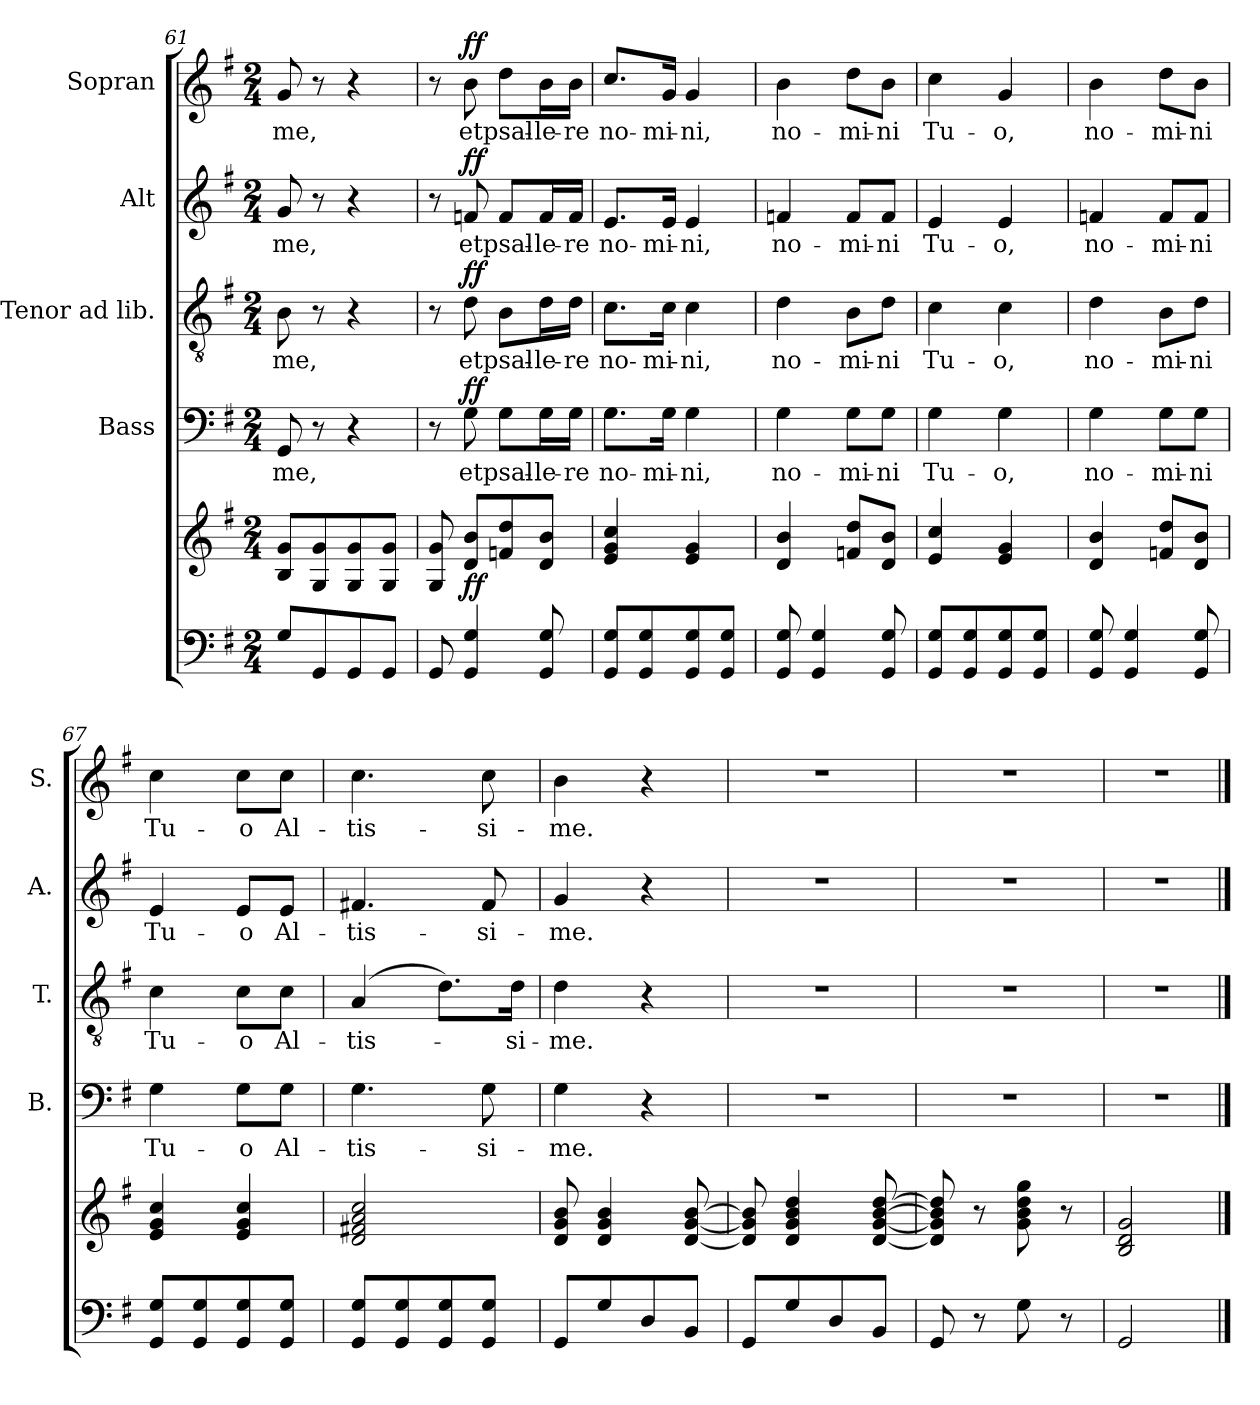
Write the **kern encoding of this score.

**kern	**kern	**dynam	**kern	**text	**dynam	**kern	**text	**dynam	**kern	**text	**dynam	**kern	**text	**dynam
*part5	*part5	*part5	*part4	*part4	*part4	*part3	*part3	*part3	*part2	*part2	*part2	*part1	*part1	*part1
*staff6	*staff5	*staff5/6	*staff4	*staff4	*staff4	*staff3	*staff3	*staff3	*staff2	*staff2	*staff2	*staff1	*staff1	*staff1
*	*	*	*I"Bass	*	*	*I"Tenor ad lib.	*	*	*I"Alt	*	*	*I"Sopran	*	*
*	*	*	*I'B.	*	*	*I'T.	*	*	*I'A.	*	*	*I'S.	*	*
*clefF4	*clefG2	*	*clefF4	*	*	*clefGv2	*	*	*clefG2	*	*	*clefG2	*	*
*k[f#]	*k[f#]	*	*k[f#]	*	*	*k[f#]	*	*	*k[f#]	*	*	*k[f#]	*	*
*G:	*G:	*	*G:	*	*	*G:	*	*	*G:	*	*	*G:	*	*
*M2/4	*M2/4	*	*M2/4	*	*	*M2/4	*	*	*M2/4	*	*	*M2/4	*	*
=61	=61	=61	=61	=61	=61	=61	=61	=61	=61	=61	=61	=61	=61	=61
!	!	!	!	!LO:LY:b	!	!	!LO:LY:b	!	!	!LO:LY:b	!	!	!LO:LY:b	!
8G/L	8B/ 8g/L	.	8GG/	-me,	.	8B\	-me,	.	8g/	-me,	.	8g/	-me,	.
8GG/	8G/ 8g/	.	8r	.	.	8r	.	.	8r	.	.	8r	.	.
8GG/	8G/ 8g/	.	4r	.	.	4r	.	.	4r	.	.	4r	.	.
8GG/J	8G/ 8g/J	.	.	.	.	.	.	.	.	.	.	.	.	.
=62	=62	=62	=62	=62	=62	=62	=62	=62	=62	=62	=62	=62	=62	=62
8GG/	8G/ 8g/	.	8r	.	.	8r	.	.	8r	.	.	8r	.	.
!	!	!LO:DY:b	!	!LO:LY:b	!LO:DY:a	!	!LO:LY:b	!LO:DY:a	!	!LO:LY:b	!LO:DY:a	!	!LO:LY:b	!LO:DY:a
4GG/ 4G/	8d/ 8b/L	ff	8G\	et	ff	8d\	et	ff	8fn/	et	ff	8b\	et	ff
!	!	!	!	!LO:LY:b	!	!	!LO:LY:b	!	!	!LO:LY:b	!	!	!LO:LY:b	!
.	8fn/ 8dd/	.	8G\L	psal-	.	8B\L	psal-	.	8f/L	psal-	.	8dd\L	psal-	.
!	!	!	!	!LO:LY:b	!	!	!LO:LY:b	!	!	!LO:LY:b	!	!	!LO:LY:b	!
8GG/ 8G/	8d/ 8b/J	.	16G\L	-le-	.	16d\L	-le-	.	16f/L	-le-	.	16b\L	-le-	.
!	!	!	!	!LO:LY:b	!	!	!LO:LY:b	!	!	!LO:LY:b	!	!	!LO:LY:b	!
.	.	.	16G\JJ	-re	.	16d\JJ	-re	.	16f/JJ	-re	.	16b\JJ	-re	.
=63	=63	=63	=63	=63	=63	=63	=63	=63	=63	=63	=63	=63	=63	=63
!	!	!	!	!LO:LY:b	!	!	!LO:LY:b	!	!	!LO:LY:b	!	!	!LO:LY:b	!
8GG/ 8G/L	4e/ 4g/ 4cc/	.	8.G\L	no-	.	8.c\L	no-	.	8.e/L	no-	.	8.cc/L	no-	.
8GG/ 8G/	.	.	.	.	.	.	.	.	.	.	.	.	.	.
!	!	!	!	!LO:LY:b	!	!	!LO:LY:b	!	!	!LO:LY:b	!	!	!LO:LY:b	!
.	.	.	16G\Jk	-mi-	.	16c\Jk	-mi-	.	16e/Jk	-mi-	.	16g/Jk	-mi-	.
!	!	!	!	!LO:LY:b	!	!	!LO:LY:b	!	!	!LO:LY:b	!	!	!LO:LY:b	!
8GG/ 8G/	4e/ 4g/	.	4G\	-ni,	.	4c\	-ni,	.	4e/	-ni,	.	4g/	-ni,	.
8GG/ 8G/J	.	.	.	.	.	.	.	.	.	.	.	.	.	.
=64	=64	=64	=64	=64	=64	=64	=64	=64	=64	=64	=64	=64	=64	=64
!	!	!	!	!LO:LY:b	!	!	!LO:LY:b	!	!	!LO:LY:b	!	!	!LO:LY:b	!
8GG/ 8G/	4d/ 4b/	.	4G\	no-	.	4d\	no-	.	4fn/	no-	.	4b\	no-	.
4GG/ 4G/	.	.	.	.	.	.	.	.	.	.	.	.	.	.
!	!	!	!	!LO:LY:b	!	!	!LO:LY:b	!	!	!LO:LY:b	!	!	!LO:LY:b	!
.	8fn/ 8dd/L	.	8G\L	-mi-	.	8B\L	-mi-	.	8f/L	-mi-	.	8dd\L	-mi-	.
!	!	!	!	!LO:LY:b	!	!	!LO:LY:b	!	!	!LO:LY:b	!	!	!LO:LY:b	!
8GG/ 8G/	8d/ 8b/J	.	8G\J	-ni	.	8d\J	-ni	.	8f/J	-ni	.	8b\J	-ni	.
=65	=65	=65	=65	=65	=65	=65	=65	=65	=65	=65	=65	=65	=65	=65
!	!	!	!	!LO:LY:b	!	!	!LO:LY:b	!	!	!LO:LY:b	!	!	!LO:LY:b	!
8GG/ 8G/L	4e/ 4cc/	.	4G\	Tu-	.	4c\	Tu-	.	4e/	Tu-	.	4cc\	Tu-	.
8GG/ 8G/	.	.	.	.	.	.	.	.	.	.	.	.	.	.
!	!	!	!	!LO:LY:b	!	!	!LO:LY:b	!	!	!LO:LY:b	!	!	!LO:LY:b	!
8GG/ 8G/	4e/ 4g/	.	4G\	-o,	.	4c\	-o,	.	4e/	-o,	.	4g/	-o,	.
8GG/ 8G/J	.	.	.	.	.	.	.	.	.	.	.	.	.	.
!!LO:LB:g=z
=66	=66	=66	=66	=66	=66	=66	=66	=66	=66	=66	=66	=66	=66	=66
!	!	!	!	!LO:LY:b	!	!	!LO:LY:b	!	!	!LO:LY:b	!	!	!LO:LY:b	!
8GG/ 8G/	4d/ 4b/	.	4G\	no-	.	4d\	no-	.	4fn/	no-	.	4b\	no-	.
4GG/ 4G/	.	.	.	.	.	.	.	.	.	.	.	.	.	.
!	!	!	!	!LO:LY:b	!	!	!LO:LY:b	!	!	!LO:LY:b	!	!	!LO:LY:b	!
.	8fn/ 8dd/L	.	8G\L	-mi-	.	8B\L	-mi-	.	8f/L	-mi-	.	8dd\L	-mi-	.
!	!	!	!	!LO:LY:b	!	!	!LO:LY:b	!	!	!LO:LY:b	!	!	!LO:LY:b	!
8GG/ 8G/	8d/ 8b/J	.	8G\J	-ni	.	8d\J	-ni	.	8f/J	-ni	.	8b\J	-ni	.
=67	=67	=67	=67	=67	=67	=67	=67	=67	=67	=67	=67	=67	=67	=67
!	!	!	!	!LO:LY:b	!	!	!LO:LY:b	!	!	!LO:LY:b	!	!	!LO:LY:b	!
8GG/ 8G/L	4e/ 4g/ 4cc/	.	4G\	Tu-	.	4c\	Tu-	.	4e/	Tu-	.	4cc\	Tu-	.
8GG/ 8G/	.	.	.	.	.	.	.	.	.	.	.	.	.	.
!	!	!	!	!LO:LY:b	!	!	!LO:LY:b	!	!	!LO:LY:b	!	!	!LO:LY:b	!
8GG/ 8G/	4e/ 4g/ 4cc/	.	8G\L	-o	.	8c\L	-o	.	8e/L	-o	.	8cc\L	-o	.
!	!	!	!	!LO:LY:b	!	!	!LO:LY:b	!	!	!LO:LY:b	!	!	!LO:LY:b	!
8GG/ 8G/J	.	.	8G\J	Al-	.	8c\J	Al-	.	8e/J	Al-	.	8cc\J	Al-	.
=68	=68	=68	=68	=68	=68	=68	=68	=68	=68	=68	=68	=68	=68	=68
!	!	!	!	!LO:LY:b	!	!	!LO:LY:b	!	!	!LO:LY:b	!	!	!LO:LY:b	!
8GG/ 8G/L	2d/ 2f#X/ 2a/ 2cc/	.	4.G\	-tis-	.	(4A/	-tis-	.	4.f#X/	-tis-	.	4.cc\	-tis-	.
8GG/ 8G/	.	.	.	.	.	.	.	.	.	.	.	.	.	.
8GG/ 8G/	.	.	.	.	.	8.d\L)	.	.	.	.	.	.	.	.
!	!	!	!	!LO:LY:b	!	!	!	!	!	!LO:LY:b	!	!	!LO:LY:b	!
8GG/ 8G/J	.	.	8G\	-si-	.	.	.	.	8f#/	-si-	.	8cc\	-si-	.
!	!	!	!	!	!	!	!LO:LY:b	!	!	!	!	!	!	!
.	.	.	.	.	.	16d\Jk	-si-	.	.	.	.	.	.	.
=69	=69	=69	=69	=69	=69	=69	=69	=69	=69	=69	=69	=69	=69	=69
!	!	!	!	!LO:LY:b	!	!	!LO:LY:b	!	!	!LO:LY:b	!	!	!LO:LY:b	!
8GG/L	8d/ 8g/ 8b/	.	4G\	-me.	.	4d\	-me.	.	4g/	-me.	.	4b\	-me.	.
8G/	4d/ 4g/ 4b/	.	.	.	.	.	.	.	.	.	.	.	.	.
8D/	.	.	4r	.	.	4r	.	.	4r	.	.	4r	.	.
8BB/J	[8d/ [8g/ [8b/	.	.	.	.	.	.	.	.	.	.	.	.	.
=70	=70	=70	=70	=70	=70	=70	=70	=70	=70	=70	=70	=70	=70	=70
8GG/L	8d/] 8g/] 8b/]	.	2r	.	.	2r	.	.	2r	.	.	2r	.	.
8G/	4d/ 4g/ 4b/ 4dd/	.	.	.	.	.	.	.	.	.	.	.	.	.
8D/	.	.	.	.	.	.	.	.	.	.	.	.	.	.
8BB/J	[8d/ [8g/ [8b/ [8dd/	.	.	.	.	.	.	.	.	.	.	.	.	.
=71	=71	=71	=71	=71	=71	=71	=71	=71	=71	=71	=71	=71	=71	=71
8GG/	8d/] 8g/] 8b/] 8dd/]	.	2r	.	.	2r	.	.	2r	.	.	2r	.	.
8r	8r	.	.	.	.	.	.	.	.	.	.	.	.	.
8G\	8g\ 8b\ 8dd\ 8gg\	.	.	.	.	.	.	.	.	.	.	.	.	.
8r	8r	.	.	.	.	.	.	.	.	.	.	.	.	.
=72	=72	=72	=72	=72	=72	=72	=72	=72	=72	=72	=72	=72	=72	=72
2GG/	2B/ 2d/ 2g/	.	2r	.	.	2r	.	.	2r	.	.	2r	.	.
==	==	==	==	==	==	==	==	==	==	==	==	==	==	==
*-	*-	*-	*-	*-	*-	*-	*-	*-	*-	*-	*-	*-	*-	*-
